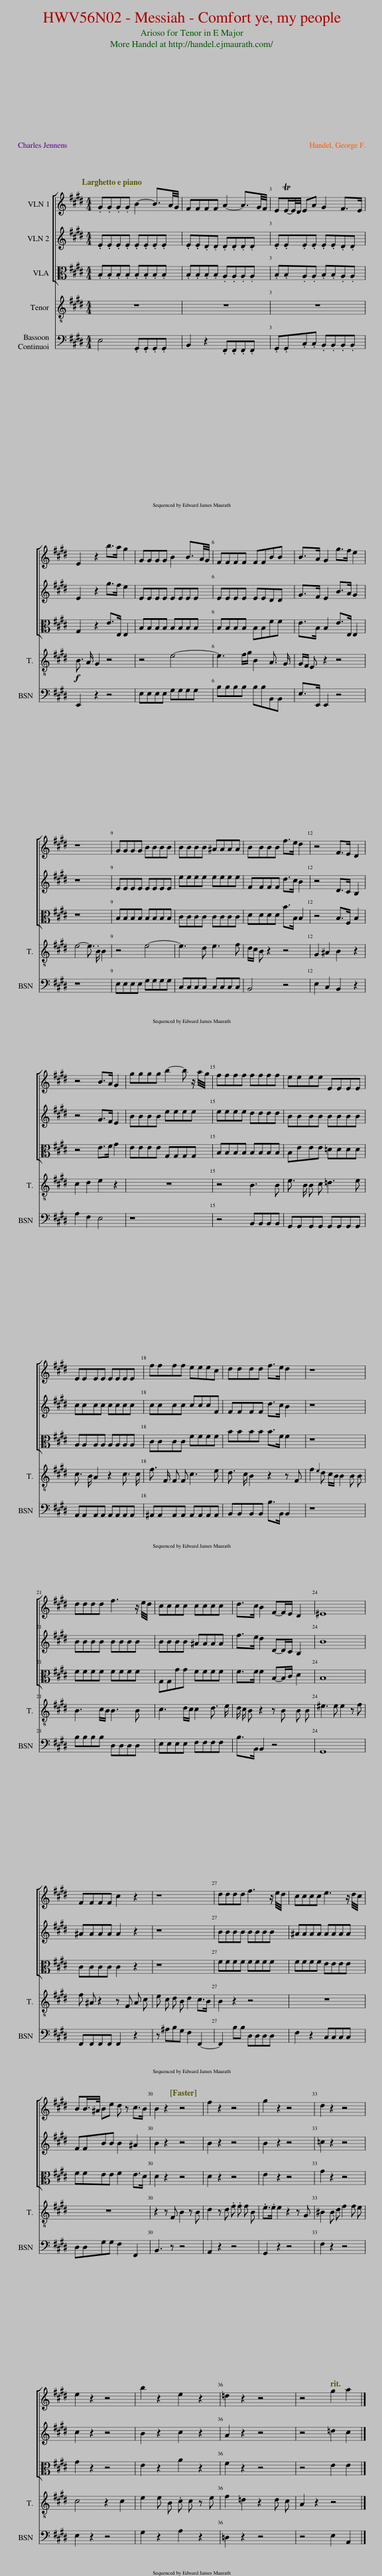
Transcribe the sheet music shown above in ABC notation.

X:1
%%score [ 1 2 ] [ 3 4 5 ] 6 7 [ 8 9 ] { 10 11 }
L:1/8
Q:1/4=45
M:4/4
I:linebreak $
K:E
V:1 treble
V:2 bass
V:3 treble
V:4 treble
V:5 alto
V:6 treble-8
V:7 bass
V:8 bass
V:9 bass-8
V:10 treble
V:11 bass
V:1
 .[EG].[EG].[EG].[EG] [EB]E E3/2 A/4 G/4 | [EF][EF][DF][DF] [DA-][DA-] [DA] D/- [D-G]/4 [DF]/4 | EE/-E/4-[DE]/4 E [EA] [EG-][EG] [DF-] [D-F]/ [DE]/ |$ E2 z2 [g-b]g/[fa]/ [eg]2 | [EG][EG][EG][EG] [EB-][EB-] [EB] E/- [E-A]/4 [EG]/4 | %5
 [EF][EF][EF][EF] [EF][EF][DB][DB] | [GB]-[GB]/[FA]/ [EG]2 [Bg]-[Bg]/[Af]/ [Ge]2 |$ z8 | [EG][EG][EG][EG] [EB][EB][EB][EB] | [Be][Be][Be][Be] [^Ae][Ae][Ae][Ae] | %10
 [FB][FB][FB][FB] [df]-[df]/[ce]/ [Bd]2 | z4 [DF]-[DF]/[CE]/ [B,D]2 |$ z4 [GB]-[GB]/[FA]/ [EG]2 | [Bg][Bg][Bg][Bg] [eb-][eb-] [eb] e/- [e-a]/4 [eg]/4 | [ef][ef][ef][ef] [df][df][df][df] | %15
 [Be][Be][Be][Be] [EB][EB][EB][EB] |$ [Ec][Ec][Ec][Ec] [Ec][Ec][Ec][Ec] | [cf][cf][cf][cf] [ce][ce][ce][Fc] | [Fd][Fd][Fd][Fd] [df]-[df]/[ce]/ [Bd]2 | z8 |$ %20
 [Bd][Bd][Bd][Bd] [Bf-][Bf-] [Bf] B/- [B-e]/4 [Bd]/4 | [Bc][Bc][Bc][Bc] [^Ac][Ac][Ac][Ac] | [df]-[df]/[ce]/ [Bd]2 [DF]-[DF]/[CE]/ [B,D]2 | [^EB]8 |$ [F^A][FA][FA][FA] [Ac]2 z2 | %25
 z8 | [Bd][Bd][Bd][Bd] [Bf-][Bf-] [Bf] B/- [B-e]/4 [Bd]/4 | [^Ac][Ac][Ac][Ac] [Ae-][Ae-] [Ae] A/- [A-d]/4 [Ac]/4 |$ [FB][FB]/-[F-B]/4[F^A]/4 B [Be] [B-d]B [Ac]- [A-c]/ [AB]/ | B2 z2 z4[Q:1/4=60] | %30
 [Bf]2 z2 z4 | [Bg]2 z2 z4 | [=cd]2 z2 z4 |$ [ce]2 z2 z4 | [Bb]2 z2 [ce]2 z2 | %35
 [A=d]2 z2 z4 | z4[Q:1/4=42] [=dg]2 [ca]2 |] %37
V:2
 .B,.B,.B,.B, B,B,B,B, | B,B,B,B, A,A,A,A, | B,B,A,A, B,B,A,A, |$ G,2 z2 E-E/E,/ E,2 | B,B,B,B, B,B,B,B, | %5
 B,B,B,B, B,B,FF | E-E/B,/ B,2 E-E/E,/ E,2 |$ z8 | B,B,B,B, B,B,B,B, | CCCC CCCC | %10
[K:tenor] DDDD B-B/B,/ B,2 | z4 B,-B,/F,/ B,2 |$ z4 E-E/F/ G2 |[K:bass] EEEE G,G,G,G, | B,B,B,B, B,B,B,B, | %15
 B,EEE =DDDD |$ A,A,A,A, A,A,A,A, | CCCC FFFF | BBBB B-B/F/ F2 | z8 |$ %20
 FFFF FFFF | G,G,GG FFFF | F-F/F/ F2 B,-B,/C/ D2 | B,8 |$ CCCC C2 z2 | %25
 z8 | FFFF FFFF | FFFF EEEE |$ FFEE F2 E-E/D/ | D2 z2 z4 | %30
 D2 z2 z4 | E2 z2 z4 | G2 z2 z4 |$ G2 z2 z4 | E2 z2 A2 z2 | %35
 F2 z2 z4 | z4 E2 E2 |] %37
V:3
 .G.G.G.G B2- B3/2A/4G/4 | FFFF A2- A3/2G/4F/4 | ETE/-E/4D/4 EA G2 F>E |$ E2 z2 b>a g2 | GGGG B2 B3/2A/4G/4 | %5
 FFFF FFBB | B>A G2 g>f e2 |$ z8 | GGGG BBBB | BBBB ^AAAA | %10
 BBBB f>e d2 | z4 F>E D2 |$ z4 B>A G2 | gggg b2- b z/ a/4g/4 | ffff ffff | %15
 eeee EEEE |$ EEEE EEEE | ffff eeec | dddd f>e d2 | z8 |$ %20
 dddd f3 z/ e/4d/4 | cccc cccc | d>c B2 F-F/E/ D2 | ^E8 |$ FFFF c2 z2 | %25
 z8 | dddd f3 z/ e/4d/4 | cccc e3 z/ d/4c/4 |$ BB/>^A/ Be d z c>B | B2 z2 z4 | %30
 f2 z2 z4 | g2 z2 z4 | d2 z2 z4 |$ e2 z2 z4 | b2 z2 e2 z2 | %35
 =d2 z2 z4 | z4 g2 a2 |] %37
V:4
 .E.E.E.E .E.E.E.E | .E.E.D.D .D.D.D.D | .E.E.E.E .E.E.D.D |$ E2 z2 g>f e2 | EEEE EEEE | %5
 EEEE EEDD | G>F E2 B>A G2 |$ z8 | EEEE EEEE | eeee eeee | %10
 FFFF d>c B2 | z4 D>C B,2 |$ z4 G>F E2 | BBBB eeee | eeee dddd | %15
 BBBB BBBB |$ cccc cccc | cccc cccF | FFFF d>c B2 | z8 |$ %20
 BBBB BBBB | BBBB ^AAAA | f>e d2 D-D/C/ B,2 | B8 |$ ^AAAA A2 z2 | %25
 z8 | BBBB BBBB | ^AAAA AAAA |$ FFBB B2 ^A2 | B2 z2 z4 | %30
 B2 z2 z4 | B2 z2 z4 | =c2 z2 z4 |$ c2 z2 z4 | B2 z2 c2 z2 | %35
 A2 z2 z4 | z4 =d2 c2 |] %37
V:5
 .B,.B,.B,.B, .B,.B,.B,.B, | .B,.B,.B,.B, .A,.A,.A,.A, | .B,.B,.A,.A, .B,.B,.A,.A, |$ G,2 z2 E>E, E,2 | B,B,B,B, B,B,B,B, | %5
 B,B,B,B, B,B,FF | E>B, B,2 E>E, E,2 |$ z8 | B,B,B,B, B,B,B,B, | CCCC CCCC | %10
 DDDD B>B, B,2 | z4 B,>F, B,2 |$ z4 E>F G2 | EEEE G,G,G,G, | B,B,B,B, B,B,B,B, | %15
 B,EEE =DDDD |$ A,A,A,A, A,A,A,A, | CCCC FFFF | BBBB B>F F2 | z8 |$ %20
 FFFF FFFF | G,G,GG FFFF | F>F F2 B,-B,/C/ D2 | B,8 |$ CCCC C2 z2 | %25
 z8 | FFFF FFFF | FFFF EEEE |$ FFEE F2 E>D | D2 z2 z4 | %30
 D2 z2 z4 | E2 z2 z4 | G2 z2 z4 |$ G2 z2 z4 | E2 z2 A2 z2 | %35
 F2 z2 z4 | z4 E2 E2 |] %37
V:6
 z8 | z8 | z8 |$!f! B3/2 A/ G2 z4 | z4 e4- | %5
 e3 f/g/ B2 A3/2 G/ | G/F/ E z2 z4 |$ e4- e3/2 .B/ B2 | z4 e4- | e3 d e3 f | %10
 d/c/ B z2 z4 | G2 ^A2 B2 z2 |$ c2 d2 e2 z2 | z8 | z4 B3 B | %15
 e3/2 B/ B c =d3 e |$ c3/2 B/ A2 z2 c3/2 c/ | f3/2 F/ F F c3 e | d3/2 c/ B2 z2 z F | f2{e} d c/B/ B2 B B |$ %20
 B3 c/B/ B3 B | c3 d/c/ c2 d3/2 e/ | d/ c/ B z2 z B B B | ^e3 e e2 z f |$ f ^A z2 z F A c | %25
 e c d B d2 c>B | B2 z2 z4 | z8 |$ z8 | z2 z F B2 z B | %30
 d2 z d .f .f f B | .e>.e e2 z2 z G | ^B2 B d f2 f e |$ c4 z2 c2 | e2 e B .c c z e | %35
 f2 =d2 z2 d c | A2 z2 z4 |] %37
V:7
 E,4 .G,,.G,,.G,,.G,, | B,,2 z2 .F,,.F,,.F,,.F,, | .G,,.G,,.C,.C, .B,,.B,,.B,,.B,, |$ E,,2 z2 z4 | E,E,E,E, G,G,G,G, | %5
 B,B,B,B, B,B,B,,B,, | E,>E,, E,,2 z4 |$ z8 | E,E,E,E, G,G,G,G, | C,C,C,C, C,C,C,C, | %10
 B,,4 z4 | E,2 C,2 B,,2 z2 |$ A,2 F,2 E,4 | z8 | z4 B,,B,,B,,B,, | %15
 G,,G,,G,,G,, G,,G,,G,,G,, |$ A,,A,,A,,A,, A,,A,,A,,A,, | ^A,,A,,A,,A,, A,,A,,A,,A,, | B,,B,,B,,B,, B,>B,, B,,2 | z8 |$ %20
 B,B,B,B, D,D,D,D, | E,E,E,E, F,F,F,F, | B,>B,, B,,2 z4 | G,,8 |$ F,,F,,F,,F,, F,,2 z2 | %25
 z ^A,B,G, F,2 F,,2- | F,,2 B,B, D,D,D,D, | F,2 z2 C,C,C,C, |$ D,D,G,G, F,2 F,,2 | B,,3 z z4 | %30
 A,,2 z2 z4 | G,,2 z2 z4 | F,2 z2 z4 |$ E,2 z2 z4 | G,2 z2 A,2 z2 | %35
 =D,2 z2 z4 | z4 E,2 A,,2 |] %37
V:8
 E,4 G,,G,,G,,G,, | B,,2 z2 F,,F,,F,,F,, | G,,G,,C,C, B,,B,,B,,B,, |$ E,,2 z2 z4 | E,E,E,E, G,G,G,G, | %5
 B,B,B,B, B,B,B,,B,, | E,-E,/E,,/ E,,2 z4 |$ z8 | E,E,E,E, G,G,G,G, | C,C,C,C, C,C,C,C, | %10
 B,,4 z4 | E,2 C,2 B,,2 z2 |$ A,2 F,2 E,4 | z8 | z4 B,,B,,B,,B,, | %15
 G,,G,,G,,G,, G,,G,,G,,G,, |$ A,,A,,A,,A,, A,,A,,A,,A,, | ^A,,A,,A,,A,, A,,A,,A,,A,, | B,,B,,B,,B,, B,-B,/B,,/ B,,2 | z8 |$ %20
 B,B,B,B, D,D,D,D, | E,E,E,E, F,F,F,F, | B,-B,/B,,/ B,,2 z4 | G,,8 |$ F,,F,,F,,F,, F,,2 z2 | %25
 z ^A,B,G, F,2 F,,2- | F,,2 B,B, D,D,D,D, | F,2 z2 C,C,C,C, |$ D,D,G,G, F,2 F,,2 | B,,3 z z4 | %30
 A,,2 z2 z4 | G,,2 z2 z4 | F,2 z2 z4 |$ E,2 z2 z4 | G,2 z2 A,2 z2 | %35
 =D,2 z2 z4 | z4 E,2 A,,2 |] %37
V:9
 E,4 G,,G,,G,,G,, | B,,2 z2 F,,F,,F,,F,, | G,,G,,C,C, B,,B,,B,,B,, |$ E,,2 z2 z4 | E,E,E,E, G,G,G,G, | %5
 B,B,B,B, B,B,B,,B,, | E,-E,/E,,/ E,,2 z4 |$ z8 | E,E,E,E, G,G,G,G, | C,C,C,C, C,C,C,C, | %10
 B,,4 z4 | E,2 C,2 B,,2 z2 |$ A,2 F,2 E,4 | EEEE G,G,G,G, | B,B,B,B, B,,B,,B,,B,, | %15
 G,,G,,G,,G,, G,,G,,G,,G,, |$ A,,A,,A,,A,, A,,A,,A,,A,, | ^A,,A,,A,,A,, A,,A,,A,,A,, | B,,B,,B,,B,, B,-B,/B,,/ B,,2 | z8 |$ %20
 B,B,B,B, D,D,D,D, | E,E,E,E, F,F,F,F, | B,-B,/B,,/ B,,2 z4 | G,,8 |$ F,,F,,F,,F,, F,,2 z2 | %25
 z ^A,B,G, F,2 F,,2- | F,,2 B,B, D,D,D,D, | F,2 z2 C,C,C,C, |$ D,D,G,G, F,2 F,,2 | B,,3 z z4 | %30
 A,,2 z2 z4 | G,,2 z2 z4 | F,2 z2 z4 |$ E,2 z2 z4 | G,2 z2 A,2 z2 | %35
 =D,2 z2 z4 | z4 E,2 A,,2 |] %37
V:10
 z/8 z/4 E/8- [EG]2- [EG]/- [EG]/4- [EG-]/8 G/8 z E/8-[EG]/8- [EGB]2- [EGB]/-[EG-B-]/4[GB-]/8B/8 z/4 | z/ E/8-[EF]-[EF]/-[EF]/4-[EF-]/8[D-F]/8[DF]-[DF]/-[DF]/4-[DF-]/8F/8D/8-[DF]/8- [DFA]2- [DFA]/-[DF-A-]/4[FA-]/8A/8 z/8 | z/8 z/ E-E/-E/4-[C-E]/8[CE]-[CE]/- [CE]/4-[CE-]/8E/8E/8-[EG]-[EG]/-[EG]/4-[EG-]/8G/8D/8-[DF]/-[DF]/4-[DF-]/8F/8 z/4 |$ z/4 z/ E z/4 z2 [EGB]-[EGB]/[FA]/ [EG]2 | z8 | %5
 B,/8-[B,E]/8- [B,EF]2- [B,E-F-]/4[EF-]/8F/8 z/4 z B,/8-[B,E]/8-[B,EF]/-[B,E-F-]/4[EF-]/8F/8 z/4 z D/8-[DF]/8-[DFB]/-[DF-B-]/4[FB-]/8B/8 z/4 | z/8 z/4 E/8-[EG]/8-[EGB]/-[EG-B-]/4[GB-]/8B/8 z/8 z/4 z/ E/8-[EG]/-[EG]/4-[EG-]/8G/8 z/8 z/4 E/8-[EG]/8-[EGB]/8-[EGBe]/8-[EG-B-e-g-]/[GB-e-g-]/8[Be-g-]/8[eg-]/8g/8 z/8 z/4 z/ E/8-[EG]/8-[EGB]/8-[EGBe]/-[EG-B-e-]/8[GB-e-]/8[Be-]/8e/8 z/4 |$ z/8 z/4 E2- E z/8 z/ z4 | z/8 z/4 E/8- [EG]2- [EG]/4-[EG-]/8G/8 z/4 z E/8-[EG]/8- [EGB]2- [EG-B-]/4[GB-]/8B/8 z | z/ C/8-[CE]/8-[CEG]/8- [CEGB]2- [CE-G-B-]/8[EG-B-]/8[GB-]/8B/8 z/8 z E/8- [EG]2- [EG]/4-[EG-]/8G/8 z/8 z/4 z/ | %10
 z/ D/8-[DF]/8- [DFB]2- [DF-B-]/4[FB-]/8B/8 z/4 z D/8-[DF]/8- [DFB]2- [DF-B-]/4[FB-]/8B/8 z/4 z/ | G2 [CF^A]2 [DB]4 |$ [CEc]2 [Fd]2 [Ge]4 | E/8-[EG]/8-[EGB]/8-[EGBe]/8- [EG-B-e-g-]2 [GB-e-g-]/8[Be-g-]/8[eg-]/8g/8 z/4 z E/8-[EG]/8-[EGB]/8-[EGBe]/8-[EGBeg]/8-[EGBegb]-[EGBegb]/-[EGBegb]/4-[EG-B-e-g-b-]/8[GB-e-g-b-]/8[Be-g-b-]/8[eg-b-]/8[gb-]/8b/8 z/8 z/ | B,/8-[B,E]/8-[B,EF]/8-[B,EFB]/8- [B,E-F-B-e-]2 [EF-B-e-]/8[FB-e-]/8[Be-]/8e/8 z/ z D/8-[DF]/8-[DFB]/8-[DFBd]/8-[D-F-B-d-f]/8[DFBd]-[DFBd]/-[DFBd]/4-[DF-B-d-]/8[FB-d-]/8[Bd-]/8d/8 z/8 z/ | %15
 z/8 z/4 E/8-[EG]/8-[EGB]/8- [EGBe]2- [EG-B-e-]/8[GB-e-]/8[Be-]/8e/8 z/4 z/ z4 |$ z/8 z/4 A/8- [Ac]2- [Ac]/4-[Ac-]/8c/8 z z4 | z/4 F/8-[F^A]/8-[FAc]/8- [FAcf]2- [FA-c-f-]/8[Ac-f-]/8[cf-]/8f/8 z/4 z F/8-[FA]/8-[FAc]/8- [FAce]2- [FA-c-e-]/8[Ac-e-]/8[ce-]/8e/8 z/4 z/ | B,/8-[B,D]/8-[B,DF]/8-[B,DFB]/8- [B,D-F-B-d-]2 [DF-B-d-]/8[FB-d-]/8[Bd-]/8d/8 z B,/8-[B,D]/8-[B,DF]/8-[B,DFB]/8-[B,-D-F-B-d]/8[B,DFBf]-[B,DFBf]/-[B,DFBf]/4-[B,D-F-B-f-]/8[DF-B-f-]/8[FB-f-]/8[Bf-]/8f/4 z/8 z/4 z/ | [B,DF]8 |$ %20
 [DFBd]4 [DBdf]4 | [EGc]4 [F^Ac]4 | [B,FBdf]4 [B,DF]4 | [^EGB]8 |$ [^Ac]4 z F[FA][FAc] | %25
 [C^Ae][FAc][DFBd][EGB] [DFB]2 [CDFA]-[CDFA]/-[C-DF-A-]/4[CF-A]/8F/8 | [B,DFBd]4 [FBf]4 | [Fc]4 [E^Ae]4 |$ z2 [EG]2 F2 [F,^A,C]2 | [DFB]4 [DFB]4 | %30
 [B,DFB]4 z4 | [EG]4 G2 z2 | [=CG=cf]4 [CGf]2 f2 |$ [CGe]8 | [EG]4 [EG]4 | %35
 [F=d]4 z4 | [EA]4 [EG]2 [CA]2 |] %37
V:11
 E,/8-[E,G,]/8- [E,G,B,]2- [E,G,B,]/-[E,G,-B,-]/4[G,B,-]/8B,/8 z/8 z/ G,,/8- [G,,B,,]/8- [G,,B,,E,]/8- [G,,B,,E,G,]/8- [G,,B,,E,G,B,]2- [G,,B,,-E,-G,-B,-]/[B,,E,-G,-B,-]/8[E,G,-B,-]/8[G,B,-]/8B,/8 z/8 z/ | B,,/8-[B,,E,]/8-[B,,E,F,]/8-[B,,E,F,B,]-[B,,E,F,B,]/-[B,,E,-F,-B,-]/8[B,,-E,F,-B,-]/8[B,,-D,-F,B,-]/8[B,,-D,-F,-B,]/8[B,,D,F,B,]-[B,,D,F,B,]/-[B,,D,-F,-B,-]/8[F,,-D,F,-B,-]/8[F,,-A,,-F,B,-]/8[F,,-A,,-D,-B,]/8[F,,A,,D,F,]/8- [F,,A,,D,F,A,]2- [F,,A,,D,F,A,]/-[F,,-A,,D,-F,-A,-]/8[F,,-D,F,-A,-]/8[F,,-F,A,-]/8[F,,-A,]/8F,,/ | G,,/8-[G,,B,,]/8-[G,,B,,E,]/8-[G,,B,,E,G,]/8-[G,,B,,E,G,B,]-[G,,B,,-E,-G,-B,-]/[B,,C,-E,G,-B,-]/8[C,E,G,B,]/8-[C,-E,-G,A,-B,-]/8[C,-E,-A,-B,]/8[C,E,A,]-[C,E,-A,-]/[B,,-E,A,-]/8[B,,-E,-A,]/8[B,,E,G,]/8-[B,,E,G,B,]-[B,,E,G,B,]/-[B,,E,-G,-B,-]/8[B,,-E,G,-B,-]/8[B,,-D,-G,B,-]/8[B,,-D,-F,-B,]/8[B,,D,F,A,]/8-[B,,D,-F,-A,-B,-]/[D,F,-A,-B,-]/8[F,A,-B,-]/8[A,B,-]/8B,/8 z/ |$ E,,/8-[E,,G,,]/8-[E,,G,,B,,]/8-[E,,G,,B,,E,]/8-[E,,G,,B,,E,G,]/8-[E,,G,,B,,E,G,B,]/4-[E,,G,,-B,,-E,-G,-B,-]/8[G,,B,,-E,-G,-B,-]/8[B,,E,-G,-B,-]/8[E,G,-B,-]/8[G,B,-]/8B,/8 z/8 z/4 z/ z z2 E,/ [E,B,]/ z/ z | E,/8-[E,G,]/8-[E,G,B,]/8-[E,G,B,E]/-[E,G,-B,-E-]/8[G,B,-E-]/8[B,E-]/8E/8 z/8 z/ z2 G,/8-[G,B,]/8-[G,B,E]/8-[G,B,EG]/8- [G,B,EGB]2- [G,B,-E-G-B-]/[B,E-G-B-]/8[EG-B-]/8[GB-]/8B/8 z/ | %5
 z2 z4 B,,/8-[B,,D,]/8-[B,,D,F,]/8-[B,,D,F,B,]/-[B,,D,-F,-B,-]/8[D,F,-B,-]/8[F,B,-]/8B,/8 z/8 z/ | E,/8-[E,G,]/8-[E,G,B,]/-[E,G,-B,-]/4[G,B,-]/8B,/8 z/4 z/ B,,/8-[B,,E,]/8-[B,,E,G,]/8-[B,,E,G,B,]/-[B,,E,-G,-B,-]/8[E,G,-B,-]/8[G,B,-]/8B,/8 z/8 z/ z2 E,/8-[E,G,]/8-[E,G,B,]/-[E,G,-B,-]/4[G,B,-]/8B,/8 z/4 z/ |$ E,/8-[E,G,]/8- [E,G,B,]2- [E,G,B,]/-[E,G,-B,-]/4[G,B,-]/8B,/8 z/4 z/ z4 | E,/8-[E,G,]/8- [E,G,B,]2- [E,G,-B,-]/4[G,B,-]/8B,/8 z/4 z G,/8- [G,B,]2- [G,B,]/4-[G,B,-]/8B,/8 z/8 z/4 z | C,/8-[C,E,]/8-[C,E,G,]/8- [C,E,G,B,]2- [C,E,-G,-B,-]/8[E,G,-B,-]/8[G,B,-]/8B,/8 z/8 z C,/8-[C,E,]/8-[C,E,^A,]/8- [C,E,A,C]2- [C,E,-A,-C-]/8[E,A,-C-]/8[A,C-]/8C/8 z/8 z | %10
 B,,/8-[B,,D,]/8-[B,,D,F,]/8- [B,,D,F,B,]2- [B,,D,-F,-B,-]/8[D,F,-B,-]/8[F,B,-]/8B,/8 z/8 z B,,/8-[B,,D,]/8-[B,,D,F,]/8- [B,,D,F,B,]2- [B,,D,-F,-B,-]/8[D,F,-B,-]/8[F,B,-]/8B,/8 z/8 z | [E,B,]2 C,2 [B,,F,]4 |$ A,2 [F,B,]2 [E,B,]4 | z4 G,/8- [G,B,]2- [G,B,]/4-[G,B,-]/8B,/8 z/8 z/4 z | z4 B,,/8-[B,,D,]/8-[B,,D,F,]/8- [B,,D,F,B,]2- [B,,D,-F,-B,-]/8[D,F,-B,-]/8[F,B,-]/8B,/8 z/8 z | %15
 z/8 G,/8-[G,-B,]/8 G,2- G,/4 z/8 z/4 z z4 |$ A,/8-[A,C]/8- [A,CE]2- [A,C-E-]/4[CE-]/8E/8 z/4 z z4 | ^A,/8- [A,C]2- [A,C]/4-[A,C-]/8C/8 z/8 z/4 z A,/8-[A,C]/8- [A,CE]2- [A,C-E-]/4[CE-]/8E/8 z/4 z | z8 | [B,,D,F,]4- [B,,D,F,]2- [B,,D,F,]-[B,,D,F,]/-[B,,D,F,]/4 z/4 |$ %20
 [D,F,B,]2- [D,F,B,]-[D,F,B,]/-[D,F,B,]/4-[D,F,B,]/8 z/8 [D,F,]4 | [E,G,B,]4 [F,^A,]4 | z4 [B,,D,F,]4 | [G,B,]8 |$ [F,^A,CF]4 z [F,A,C][A,C]C | %25
 ^A,A,B,[G,B,-] [F,-B,]F, [F,,F,]2 | z4 [D,B,]4 | [F,^A,]4 [C,A,]4 |$ [D,F,B,D]2 [G,B,]2 [F,B,D]2 [F,,E,]2 | [B,,D,F,B,]4 [B,,D,F,B,]4 | %30
 [A,,D,F,A,]4 z4 | [G,,E,G,B,]4 [G,,E,B,]2 [G,,E,]2 | F,6 z2 |$ E,6 z2 | [G,B,]4 [A,C]4 | %35
 [=D,A,]6 z2 | [A,,C,E,A,C]4 [C,E,G,A,B,=D]2 [A,,E,]2 |] %37
